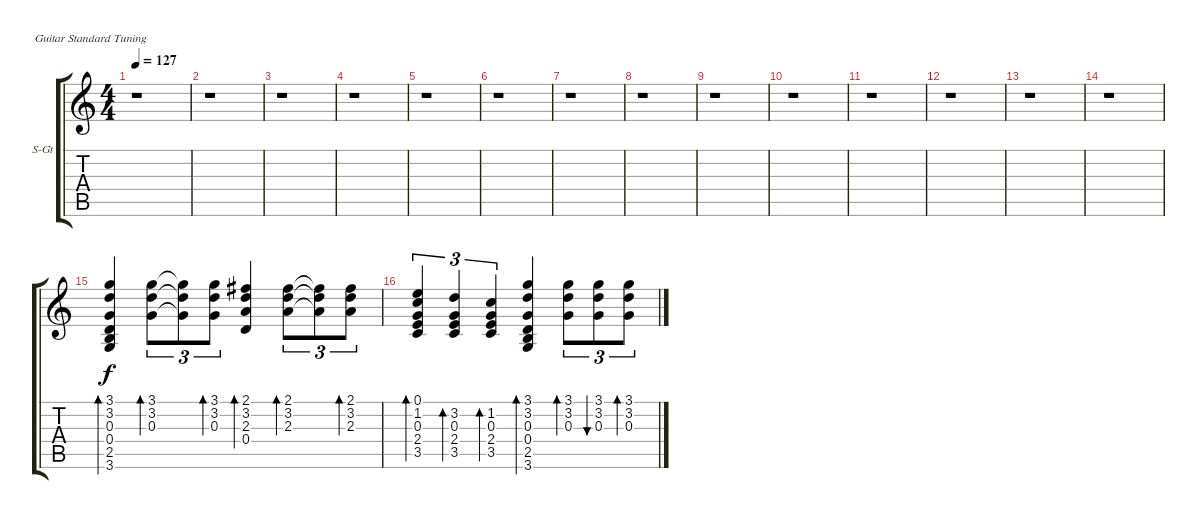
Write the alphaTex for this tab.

\bracketExtendMode groupsimilarinstruments
\firstSystemTrackNameOrientation horizontal
\otherSystemsTrackNameOrientation horizontal
\track ("Loureiro - Acoustic/ Lead Guitar" "S-Gt") {instrument acousticguitarsteel}
\staff {score tabs}
\tuning (E4 B3 G3 D3 A2 E2)
\ts (4 4)
\tempo 127
\clef g2
\ks c
r.1{dy f} |
r.1 |
r.1 |
r.1 |
r.1 |
r.1 |
r.1 |
r.1 |
r.1 |
r.1 |
r.1 |
r.1 |
r.1 |
r.1 |
(3.1 3.2 0.3 0.4 2.5 3.6).4{bd 60} (3.1 3.2 0.3).8{tu (3 2) bd 60} (3.1{t} 3.2{t} 0.3{t}).8{tu (3 2)} (3.1 3.2 0.3).8{tu (3 2) bd 60} (2.1 3.2 2.3 0.4).4{bd 60} (2.1 3.2 2.3).8{tu (3 2) bd 60} (2.1{t} 3.2{t} 2.3{t}).8{tu (3 2)} (2.1 3.2 2.3).8{tu (3 2) bd 60} |
(0.1 1.2 0.3 2.4 3.5).4{tu (3 2) bd 60} (3.2 0.3 2.4 3.5).4{tu (3 2) bd 60} (1.2 0.3 2.4 3.5).4{tu (3 2) bd 60} (3.1 3.2 0.3 0.4 2.5 3.6).4{bd 60} (3.1 3.2 0.3).8{tu (3 2) bd 60} (3.1 3.2 0.3).8{tu (3 2) bu 60} (3.1 3.2 0.3).8{tu (3 2) bd 60}
